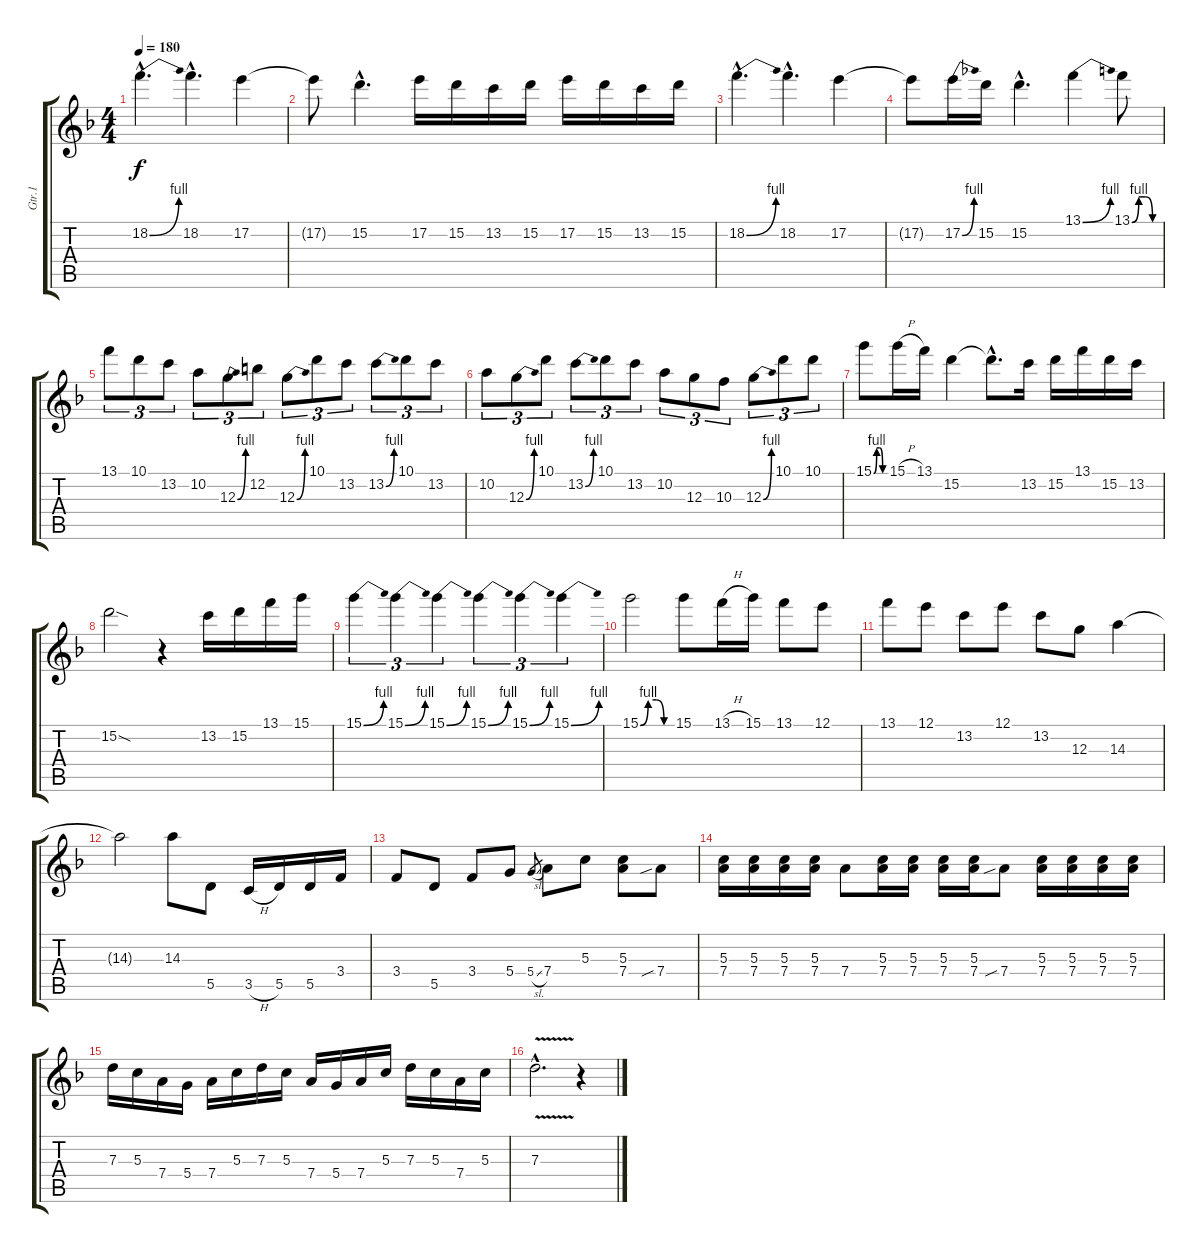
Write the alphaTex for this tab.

\track ("Gtr.1" "Gtr.1") {instrument electricguitarclean}
\staff {score tabs}
\tuning (E4 B3 G3 D3 A2 E2) {hide}
\ts (4 4)
\tempo 180
\clef g2
\ks f
18.2{be (bend 0 0 60 4) hac}.4{d dy f} 18.2{hac}.4{d} 17.2.4 |
17.2{t}.8 15.2{hac}.4{d} 17.2.16 15.2.16 13.2.16 15.2.16 17.2.16 15.2.16 13.2.16 15.2.16 |
18.2{be (bend 0 0 60 4) hac}.4{d} 18.2{hac}.4{d} 17.2.4 |
17.2{t}.8 17.2{be (bend 0 0 60 4)}.16 15.2.16 15.2{hac}.4{d} 13.1{be (bend 0 0 60 4)}.4 13.1{be (custom 0 0 15 4 30 4 45 0 60 0)}.8 |
13.1.8{tu (3 2)} 10.1.8{tu (3 2)} 13.2.8{tu (3 2)} 10.2.8{tu (3 2)} 12.3{be (bend 0 0 60 4)}.8{tu (3 2)} 12.2.8{tu (3 2)} 12.3{be (bend 0 0 60 4)}.8{tu (3 2)} 10.1.8{tu (3 2)} 13.2.8{tu (3 2)} 13.2{be (bend 0 0 60 4)}.8{tu (3 2)} 10.1.8{tu (3 2)} 13.2.8{tu (3 2)} |
10.2.8{tu (3 2)} 12.3{be (bend 0 0 60 4)}.8{tu (3 2)} 10.1.8{tu (3 2)} 13.2{be (bend 0 0 60 4)}.8{tu (3 2)} 10.1.8{tu (3 2)} 13.2.8{tu (3 2)} 10.2.8{tu (3 2)} 12.3.8{tu (3 2)} 10.3.8{tu (3 2)} 12.3{be (bend 0 0 60 4)}.8{tu (3 2)} 10.1.8{tu (3 2)} 10.1.8{tu (3 2)} |
15.1{be (custom 0 0 15 4 30 4 45 0 60 0)}.8 15.1{h}.16 13.1.16 15.2.4 15.2{hac t}.8{d} 13.2.16 15.2.16 13.1.16 15.2.16 13.2.16 |
15.2{sod}.2 r.4 13.2.16 15.2.16 13.1.16 15.1.16 |
15.1{be (bend 0 0 60 4)}.4{tu (3 2)} 15.1{be (bend 0 0 60 4)}.4{tu (3 2)} 15.1{be (bend 0 0 60 4)}.4{tu (3 2)} 15.1{be (bend 0 0 60 4)}.4{tu (3 2)} 15.1{be (bend 0 0 60 4)}.4{tu (3 2)} 15.1{be (bend 0 0 60 4)}.4{tu (3 2)} |
15.1{be (custom 0 0 15 4 30 4 45 0 60 0)}.2 15.1.8 13.1{h}.16 15.1.16 13.1.8 12.1.8 |
13.1.8 12.1.8 13.2.8 12.1.8 13.2.8 12.3.8 14.3.4 |
14.3{t}.2 14.3.8 5.5.8 3.5{h}.16 5.5.16 5.5.16 3.4.16 |
3.4.8 5.5.8 3.4.8 5.4.8 5.4{sl}.8{gr} 7.4.8 5.3.8 (5.3 7.4).8 7.4{sib}.8 |
(5.3 7.4).16 (5.3 7.4).16 (5.3 7.4).16 (5.3 7.4).16 7.4.8 (5.3 7.4).16 (5.3 7.4).16 (5.3 7.4).16 (5.3 7.4).16 7.4{sib}.8 (5.3 7.4).16 (5.3 7.4).16 (5.3 7.4).16 (5.3 7.4).16 |
7.3.16 5.3.16 7.4.16 5.4.16 7.4.16 5.3.16 7.3.16 5.3.16 7.4.16 5.4.16 7.4.16 5.3.16 7.3.16 5.3.16 7.4.16 5.3.16 |
7.3{v hac}.2{d} r.4
